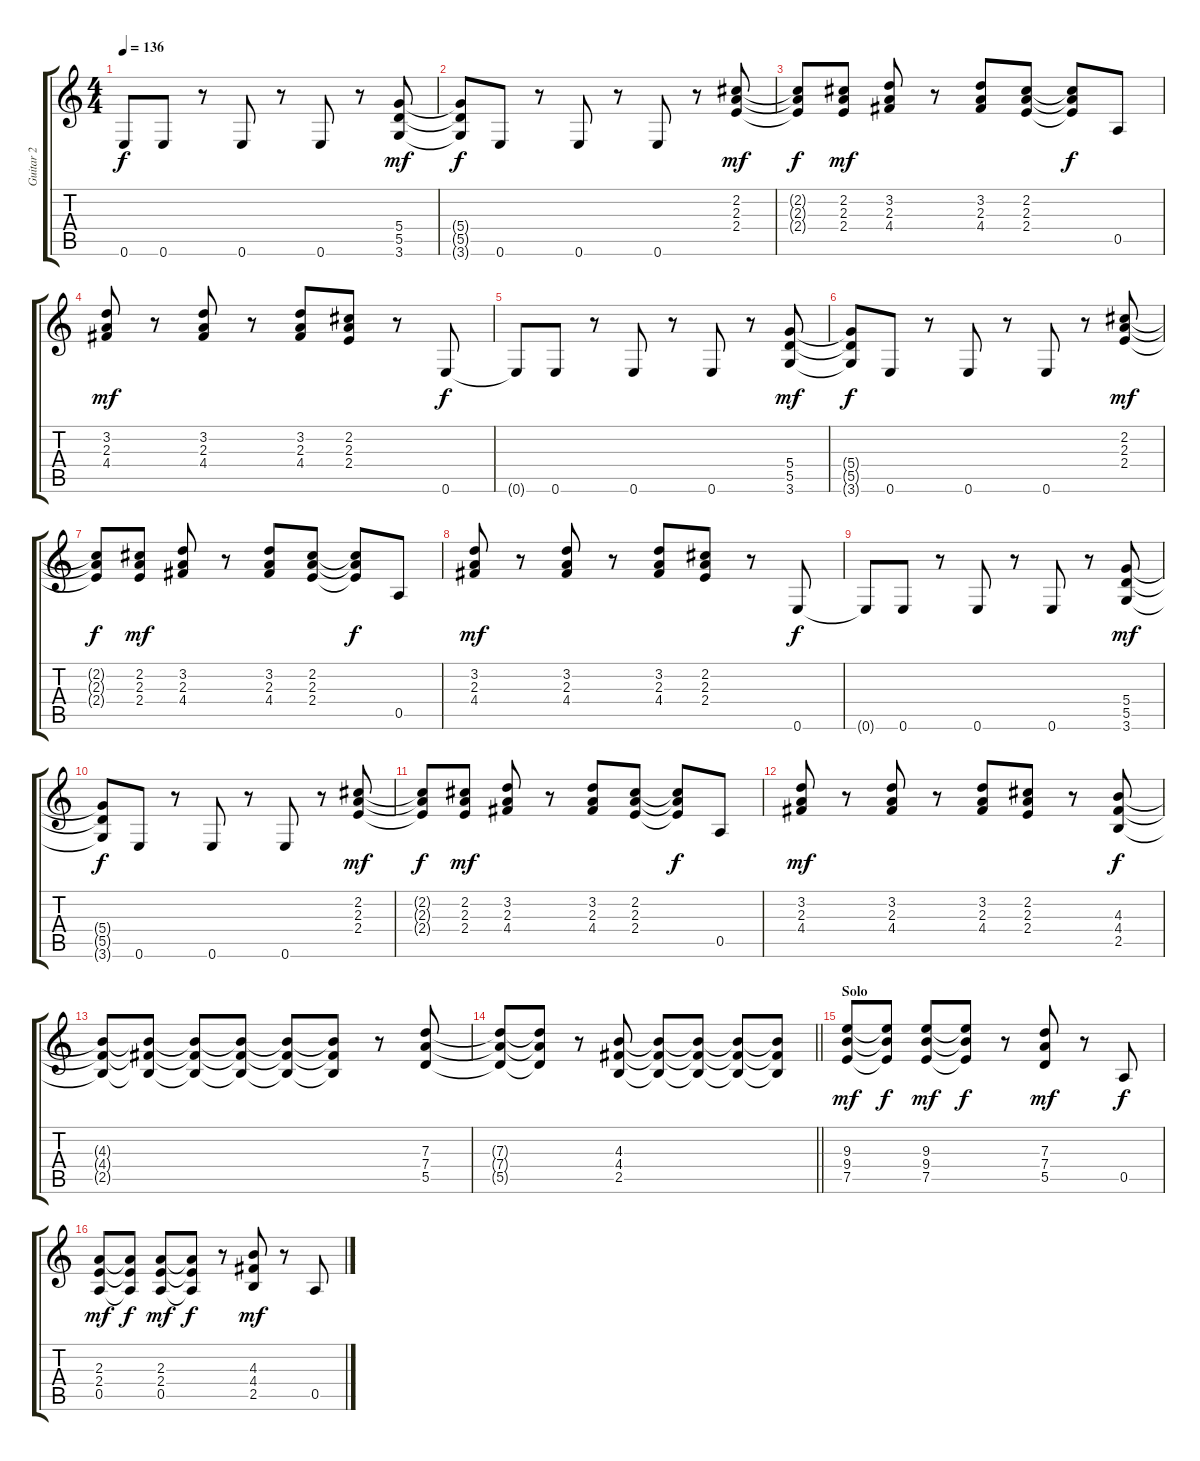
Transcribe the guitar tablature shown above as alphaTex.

\track ("Guitar 2" "Guitar 2") {instrument distortionguitar}
\staff {score tabs}
\tuning (E4 B3 G3 D3 A2 E2) {hide}
\ts (4 4)
\tempo 136
\clef g2
\ks c
0.6{t}.8{dy f} 0.6.8 r.8 0.6.8 r.8 0.6.8 r.8 (5.4 5.5 3.6).8{dy mf} |
(5.4{t} 5.5{t} 3.6{t}).8{dy f} 0.6.8 r.8 0.6.8 r.8 0.6.8 r.8 (2.2 2.3 2.4).8{dy mf} |
(2.2{t} 2.3{t} 2.4{t}).8{dy f} (2.2 2.3 2.4).8{dy mf} (3.2 2.3 4.4).8 r.8 (3.2 2.3 4.4).8 (2.2 2.3 2.4).8 (2.2{t} 2.3{t} 2.4{t}).8{dy f} 0.5.8 |
(3.2 2.3 4.4).8{dy mf} r.8 (3.2 2.3 4.4).8 r.8 (3.2 2.3 4.4).8 (2.2 2.3 2.4).8 r.8 0.6.8{dy f} |
0.6{t}.8 0.6.8 r.8 0.6.8 r.8 0.6.8 r.8 (5.4 5.5 3.6).8{dy mf} |
(5.4{t} 5.5{t} 3.6{t}).8{dy f} 0.6.8 r.8 0.6.8 r.8 0.6.8 r.8 (2.2 2.3 2.4).8{dy mf} |
(2.2{t} 2.3{t} 2.4{t}).8{dy f} (2.2 2.3 2.4).8{dy mf} (3.2 2.3 4.4).8 r.8 (3.2 2.3 4.4).8 (2.2 2.3 2.4).8 (2.2{t} 2.3{t} 2.4{t}).8{dy f} 0.5.8 |
(3.2 2.3 4.4).8{dy mf} r.8 (3.2 2.3 4.4).8 r.8 (3.2 2.3 4.4).8 (2.2 2.3 2.4).8 r.8 0.6.8{dy f} |
0.6{t}.8 0.6.8 r.8 0.6.8 r.8 0.6.8 r.8 (5.4 5.5 3.6).8{dy mf} |
(5.4{t} 5.5{t} 3.6{t}).8{dy f} 0.6.8 r.8 0.6.8 r.8 0.6.8 r.8 (2.2 2.3 2.4).8{dy mf} |
(2.2{t} 2.3{t} 2.4{t}).8{dy f} (2.2 2.3 2.4).8{dy mf} (3.2 2.3 4.4).8 r.8 (3.2 2.3 4.4).8 (2.2 2.3 2.4).8 (2.2{t} 2.3{t} 2.4{t}).8{dy f} 0.5.8 |
(3.2 2.3 4.4).8{dy mf} r.8 (3.2 2.3 4.4).8 r.8 (3.2 2.3 4.4).8 (2.2 2.3 2.4).8 r.8 (4.3 4.4 2.5).8{dy f} |
(4.3{t} 4.4{t} 2.5{t}).8 (4.3{t} 4.4{t} 2.5{t}).8 (4.3{t} 4.4{t} 2.5{t}).8 (4.3{t} 4.4{t} 2.5{t}).8 (4.3{t} 4.4{t} 2.5{t}).8 (4.3{t} 4.4{t} 2.5{t}).8 r.8 (7.3 7.4 5.5).8 |
\barLineRight lightlight
(7.3{t} 7.4{t} 5.5{t}).8 (7.3{t} 7.4{t} 5.5{t}).8 r.8 (4.3 4.4 2.5).8 (4.3{t} 4.4{t} 2.5{t}).8 (4.3{t} 4.4{t} 2.5{t}).8 (4.3{t} 4.4{t} 2.5{t}).8 (4.3{t} 4.4{t} 2.5{t}).8 |
\section ("" "Solo")
(9.3 9.4 7.5).8{dy mf} (9.3{t} 9.4{t} 7.5{t}).8{dy f} (9.3 9.4 7.5).8{dy mf} (9.3{t} 9.4{t} 7.5{t}).8{dy f} r.8 (7.3 7.4 5.5).8{dy mf} r.8 0.5.8{dy f} |
(2.3 2.4 0.5).8{dy mf} (2.3{t} 2.4{t} 0.5{t}).8{dy f} (2.3 2.4 0.5).8{dy mf} (2.3{t} 2.4{t} 0.5{t}).8{dy f} r.8 (4.3 4.4 2.5).8{dy mf} r.8 0.5.8
